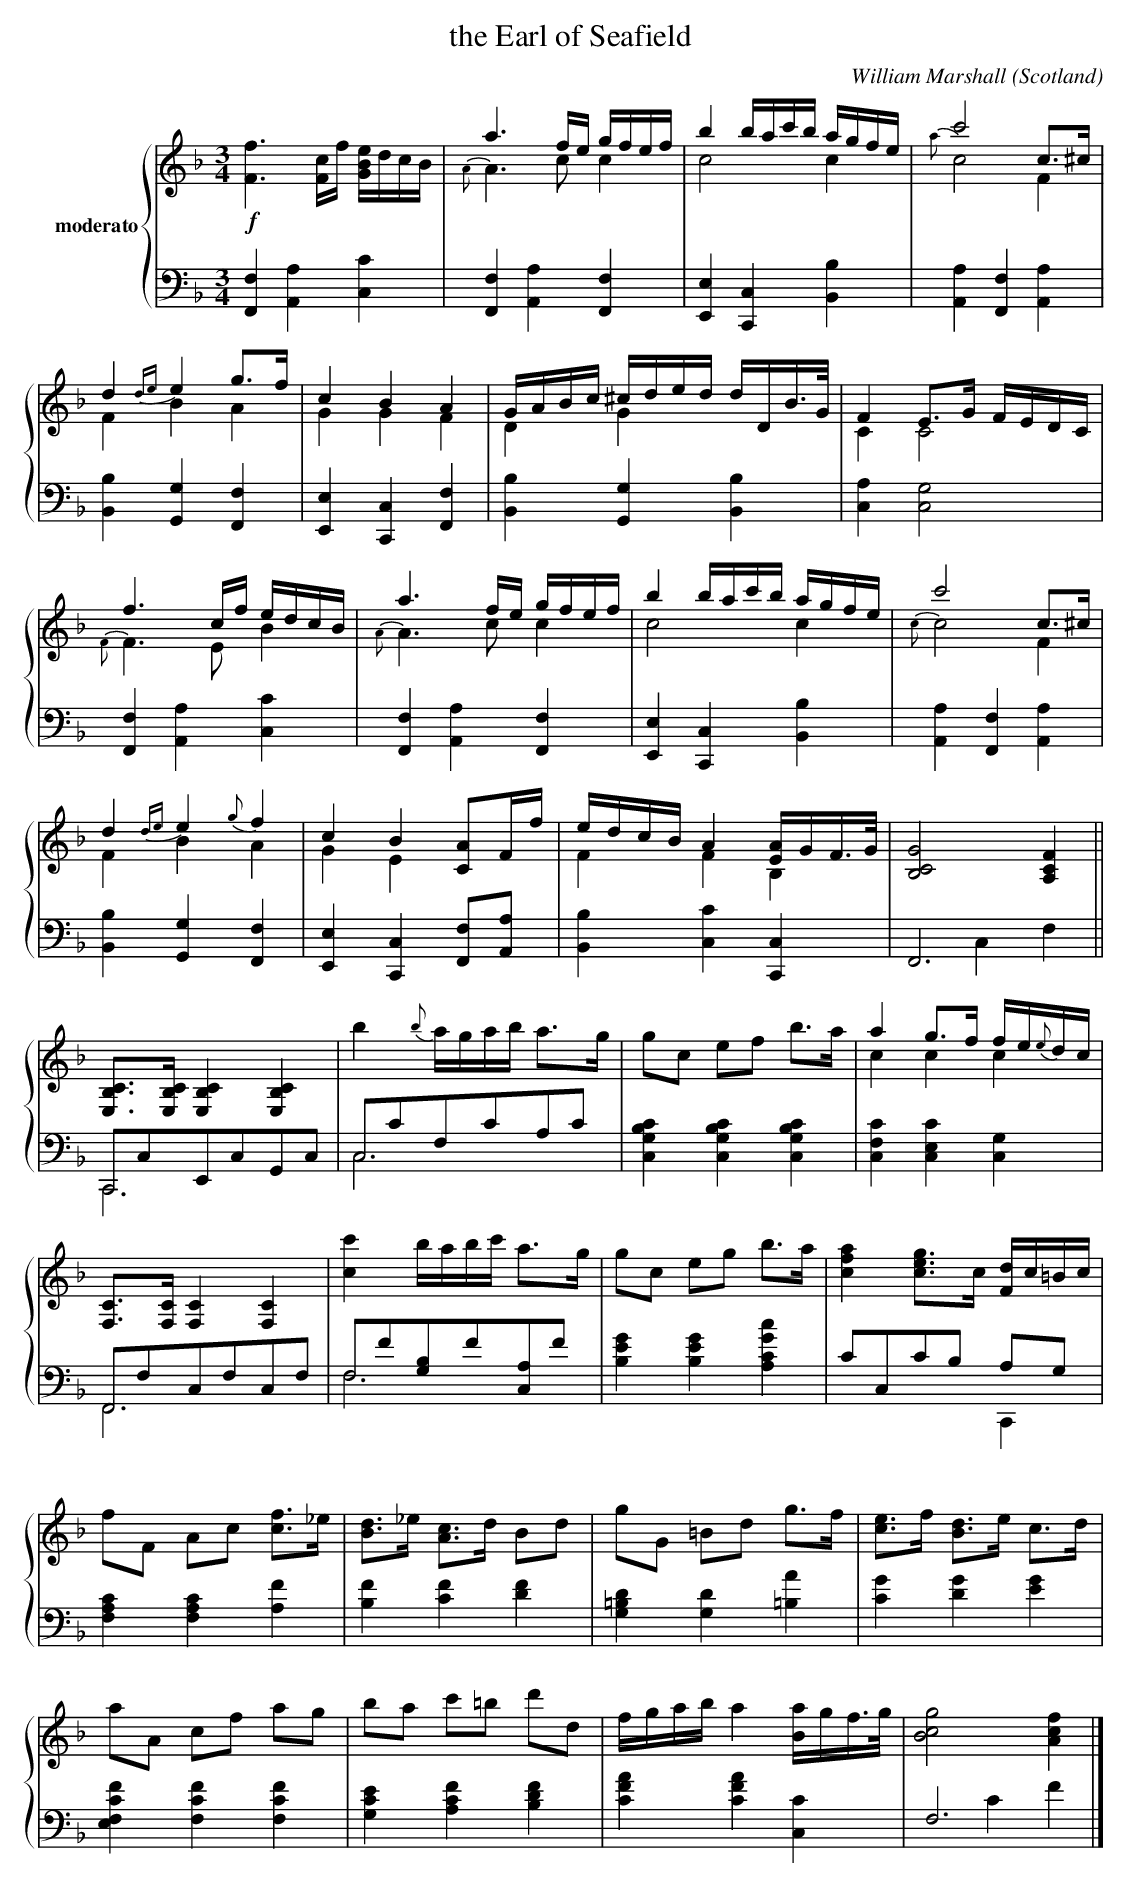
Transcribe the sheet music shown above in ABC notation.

X:1
T:the Earl of Seafield
C:William Marshall
L:1/8
M:3/4
O:Scotland
K:F major
%%staves {1 2}
V:1 clef=treble name="moderato"
!f! \
[Ff]3 [Fc]/f/ [GBe]/d/c/B/                | a3 f/e/ g/f/e/f/ & {A}A3 c c2 | \
b2 b/a/c'/b/ a/g/f/e/ & c4 c2             | c'4 c3/2^c/ & {a}c4 F2 |
d2 {de}e2 g3/2f/ & F2 B2 A2               | c2 B2 A2 & G2 G2 F2 | \
G/A/B/c/ ^c/d/e/d/ d/D/B3/4G// & D2 G2 x2 | F2 E3/2G/ F/E/D/C/ & C2 C4 |
f3 c/f/ e/d/c/B/ & {F}F3 E B2             | a3 f/e/ g/f/e/f/ & {A}A3cc2 |\
b2 b/a/c'/b/ a/g/f/e/ & c4 c2             | c'4 c3/2^c/ &{c}c4 F2  |
d2 {de}e2 {g}f2 & F2 B2 A2                | c2 B2 [CA]F/f/ & G2E2x2|\
e/d/c/B/ A2 [EA]/G/F3/4G// & F2F2B,2      | [B,CG]4 [A,CF]2 ||
[CB,E,]>[CB,E,] [CB,E,]2 [CB,E,]2 | b2 {b}a/g/a/b/ a>g | \
gc ef b>a | a2 g>f f/e/{e}d/c/ & c2c2c2 |
[F,C]>[F,C] [F,C]2 [F,C]2 | [cc']2 b/a/b/c'/ a>g |\
gc eg b>a | [cfa]2 [ceg]>c [Fd]/c/=B/c/ |
fF Ac [cf]>_e | [Bd]>_e [Ac]>d Bd |\
gG =Bd g>f | [ce]>f [Bd]>e c>d |
aA cf ag | ba c'=b d'd |\
f/g/a/b/ a2 [Ba]/g/f3//g// | [Bcg]4 [Acf]2 |]
V:2 clef=bass octave=-2
L:1/4
[Ff] [Aa] [cc'] | [Ff] [Aa] [Ff] | [Ee] [Cc] [Bb] | [Aa] [Ff] [Aa] | \
[Bb] [Gg] [Ff]  | [Ee] [Cc] [Ff] | [Bb] [Gg] [Bb] | [ca] [cg]2 | \
[Ff] [Aa] [cc'] | [Ff] [Aa] [Ff] | [Ee] [Cc] [Bb] | [Aa] [Ff] [Aa] | \
[Bb] [Gg] [Ff]  | [Ee] [Cc] [Ff]/[Aa]/ | [Bb] [cc'] [Cc] | F3 & xcf ||\
C/c/E/c/G/c/ & C3           | c/c'/f/c'/a/c'/ & c3 | \
[cgbc'] [cgbc'] [cgbc'] | [cfc'] [cec'] [cg] | \
F/f/c/f/c/f/ & F3           | f/f'/[gb]/f'/[ac]/f'/ & f3 | \
[be'g'] [be'g'] [ac'g'c''] | c'/c/c'/b/ a/g/ & x2C | \
[fac'] [fac'] [af'] | [bf'] [c'f'] [d'f'] | \
[g=bd'] [gd'] [=ba'] | [c'g'][d'g'] [e'g'] | \
[fc'ef'] [fc'f'] [fc'f'] | [gc'e'] [ac'f'] [bd'f'] | \
[c'f'a'] [c'f'a'] [cc'] | f3 &x c'f' |]
